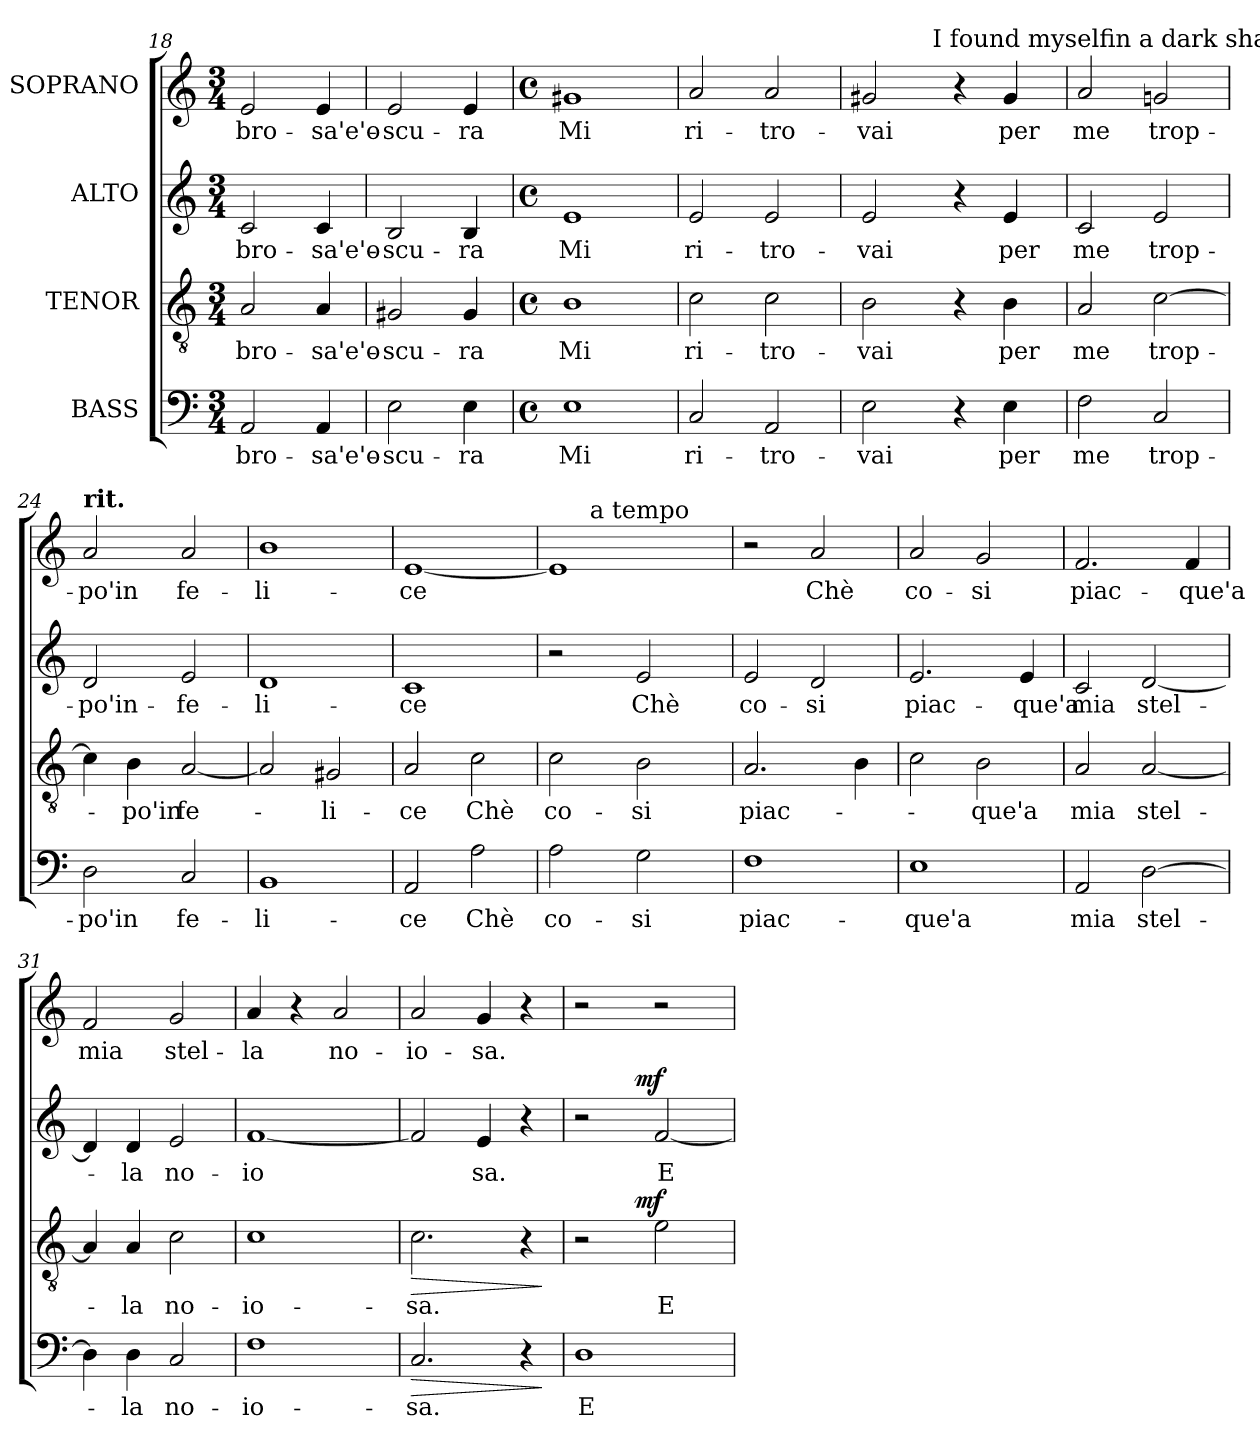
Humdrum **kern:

**kern	**text	**dynam	**kern	**text	**dynam	**kern	**text	**dynam	**kern	**text
*part4	*part4	*part4	*part3	*part3	*part3	*part2	*part2	*part2	*part1	*part1
*staff4	*staff4	*staff4	*staff3	*staff3	*staff3	*staff2	*staff2	*staff2	*staff1	*staff1
*I"BASS	*	*	*I"TENOR	*	*	*I"ALTO	*	*	*I"SOPRANO	*
*clefF4	*	*	*clefGv2	*	*	*clefG2	*	*	*clefG2	*
*k[]	*	*	*k[]	*	*	*k[]	*	*	*k[]	*
*C:	*	*	*C:	*	*	*C:	*	*	*C:	*
*M3/4	*	*	*M3/4	*	*	*M3/4	*	*	*M3/4	*
=18	=18	=18	=18	=18	=18	=18	=18	=18	=18	=18
!	!LO:LY:b	!	!	!LO:LY:b	!	!	!LO:LY:b	!	!	!LO:LY:b
2AA/	-bro-	.	2A/	-bro-	.	2c/	-bro-	.	2e/	-bro-
!	!LO:LY:b	!	!	!LO:LY:b	!	!	!LO:LY:b	!	!	!LO:LY:b
4AA/	-sa'e'o-	.	4A/	-sa'e'o-	.	4c/	-sa'e'o-	.	4e/	-sa'e'o-
=19	=19	=19	=19	=19	=19	=19	=19	=19	=19	=19
!	!LO:LY:b	!	!	!LO:LY:b	!	!	!LO:LY:b	!	!	!LO:LY:b
2E\	-scu-	.	2G#X/	-scu-	.	2B/	-scu-	.	2e/	-scu-
!	!LO:LY:b	!	!	!LO:LY:b	!	!	!LO:LY:b	!	!	!LO:LY:b
4E\	-ra	.	4G#/	-ra	.	4B/	-ra	.	4e/	-ra
=20	=20	=20	=20	=20	=20	=20	=20	=20	=20	=20
*M4/4	*	*	*M4/4	*	*	*M4/4	*	*	*M4/4	*
*met(c)	*	*	*met(c)	*	*	*met(c)	*	*	*met(c)	*
!	!LO:LY:b	!	!	!LO:LY:b	!	!	!LO:LY:b	!	!	!LO:LY:b
1E	Mi	.	1B	Mi	.	1e	Mi	.	1g#X	Mi
!!LO:LB:g=z
=21	=21	=21	=21	=21	=21	=21	=21	=21	=21	=21
!	!LO:LY:b	!	!	!LO:LY:b	!	!	!LO:LY:b	!	!	!LO:LY:b
2C/	ri-	.	2c\	ri-	.	2e/	ri-	.	2a/	ri-
!	!LO:LY:b	!	!	!LO:LY:b	!	!	!LO:LY:b	!	!	!LO:LY:b
2AA/	-tro-	.	2c\	-tro-	.	2e/	-tro-	.	2a/	-tro-
=22	=22	=22	=22	=22	=22	=22	=22	=22	=22	=22
!	!LO:LY:b	!	!	!LO:LY:b	!	!	!LO:LY:b	!	!	!LO:LY:b
*	*	*	*	*	*	*	*	*	*^	*
2E\	-vai	.	2B\	-vai	.	2e/	-vai	.	2g#X/	4..ryy	-vai
!	!	!	!	!	!	!	!	!	!	!LO:TX:a:t=I found myselfin a dark shadowy wood, much too unhappy for me	!
.	.	.	.	.	.	.	.	.	.	2ryy	.
4r	.	.	4r	.	.	4r	.	.	4r	.	.
!	!LO:LY:b	!	!	!LO:LY:b	!	!	!LO:LY:b	!	!	!	!LO:LY:b
4E\	per	.	4B\	per	.	4e/	per	.	4g#/	.	per
.	.	.	.	.	.	.	.	.	.	16ryy	.
=23	=23	=23	=23	=23	=23	=23	=23	=23	=23	=23	=23
!	!LO:LY:b	!	!	!LO:LY:b	!	!	!LO:LY:b	!	!	!	!LO:LY:b
*	*	*	*	*	*	*	*	*	*v	*v	*
2F\	me	.	2A/	me	.	2c/	me	.	2a/	me
!	!LO:LY:b	!	!	!LO:LY:b	!	!	!LO:LY:b	!	!	!LO:LY:b
2C/	trop-	.	[>2c\	trop-	.	2e/	trop-	.	2gn/	trop-
=24	=24	=24	=24	=24	=24	=24	=24	=24	=24	=24
!	!	!	!	!	!	!	!	!	!LO:TX:a:B:t=rit.	!
!	!LO:LY:b	!	!	!	!	!	!LO:LY:b	!	!	!LO:LY:b
2D\	-po'in	.	4c\]	.	.	2d/	-po'in-	.	2a/	-po'in
!	!	!	!	!LO:LY:b	!	!	!	!	!	!
.	.	.	4B\	-po'in	.	.	.	.	.	.
!	!LO:LY:b	!	!	!LO:LY:b	!	!	!LO:LY:b	!	!	!LO:LY:b
2C/	fe-	.	[<2A/	fe-	.	2e/	-fe-	.	2a/	fe-
=25	=25	=25	=25	=25	=25	=25	=25	=25	=25	=25
!	!LO:LY:b:rj	!	!	!	!	!	!LO:LY:b:rj	!	!	!LO:LY:b:rj
1BB	-li-	.	2A/]	.	.	1d	-li-	.	1b	-li-
!	!	!	!	!LO:LY:b	!	!	!	!	!	!
.	.	.	2G#X/	-li-	.	.	.	.	.	.
=26	=26	=26	=26	=26	=26	=26	=26	=26	=26	=26
!	!LO:LY:b	!	!	!LO:LY:b	!	!	!LO:LY:b	!	!	!LO:LY:b
2AA/	-ce	.	2A/	-ce	.	1c	-ce	.	[<1e	-ce
!	!LO:LY:b	!	!	!LO:LY:b	!	!	!	!	!	!
2A\	Chè	.	2c\	Chè	.	.	.	.	.	.
=27	=27	=27	=27	=27	=27	=27	=27	=27	=27	=27
!	!LO:LY:b	!	!	!LO:LY:b	!	!	!	!	!	!
*	*	*	*	*	*	*	*	*	*^	*
2A\	co-	.	2c\	co-	.	2r	.	.	1e]	8..ryy	.
!	!	!	!	!	!	!	!	!	!	!LO:TX:a:t=a tempo	!
.	.	.	.	.	.	.	.	.	.	2ryy	.
!	!LO:LY:b	!	!	!LO:LY:b	!	!	!LO:LY:b	!	!	!	!
2G\	-si	.	2B\	-si	.	2e/	Chè	.	.	.	.
.	.	.	.	.	.	.	.	.	.	4ryy	.
.	.	.	.	.	.	.	.	.	.	32ryy	.
!!LO:PB:g=z
=28	=28	=28	=28	=28	=28	=28	=28	=28	=28	=28	=28
!	!LO:LY:b	!	!	!LO:LY:b	!	!	!LO:LY:b	!	!	!	!
*	*	*	*	*	*	*	*	*	*v	*v	*
1F	piac-	.	2.A/	piac-	.	2e/	co-	.	2r	.
!	!	!	!	!	!	!	!LO:LY:b	!	!	!LO:LY:b
.	.	.	.	.	.	2d/	-si	.	2a/	Chè
.	.	.	4B\	.	.	.	.	.	.	.
=29	=29	=29	=29	=29	=29	=29	=29	=29	=29	=29
!	!LO:LY:b	!	!	!	!	!	!LO:LY:b	!	!	!LO:LY:b
1E	-que'a	.	2c\	.	.	2.e/	piac-	.	2a/	co-
!	!	!	!	!LO:LY:b	!	!	!	!	!	!LO:LY:b
.	.	.	2B\	-que'a	.	.	.	.	2g/	-si
!	!	!	!	!	!	!	!LO:LY:b	!	!	!
.	.	.	.	.	.	4e/	-que'a	.	.	.
=30	=30	=30	=30	=30	=30	=30	=30	=30	=30	=30
!	!LO:LY:b	!	!	!LO:LY:b	!	!	!LO:LY:b	!	!	!LO:LY:b
2AA/	mia	.	2A/	mia	.	2c/	mia	.	2.f/	piac-
!	!LO:LY:b	!	!	!LO:LY:b	!	!	!LO:LY:b	!	!	!
[>2D\	stel-	.	[<2A/	stel-	.	[<2d/	stel-	.	.	.
!	!	!	!	!	!	!	!	!	!	!LO:LY:b
.	.	.	.	.	.	.	.	.	4f/	-que'a
=31	=31	=31	=31	=31	=31	=31	=31	=31	=31	=31
!	!	!	!	!	!	!	!	!	!	!LO:LY:b
4D\]	.	.	4A/]	.	.	4d/]	.	.	2f/	mia
!	!LO:LY:b	!	!	!LO:LY:b	!	!	!LO:LY:b	!	!	!
4D\	-la	.	4A/	-la	.	4d/	-la	.	.	.
!	!LO:LY:b	!	!	!LO:LY:b	!	!	!LO:LY:b	!	!	!LO:LY:b
2C/	no-	.	2c\	no-	.	2e/	no-	.	2g/	stel-
=32	=32	=32	=32	=32	=32	=32	=32	=32	=32	=32
!	!LO:LY:b	!	!	!LO:LY:b	!	!	!LO:LY:b	!	!	!LO:LY:b
1F	-io-	.	1c	-io-	.	[<1f	-io	.	4a/	-la
.	.	.	.	.	.	.	.	.	4r	.
!	!	!	!	!	!	!	!	!	!	!LO:LY:b
.	.	.	.	.	.	.	.	.	2a/	no-
=33	=33	=33	=33	=33	=33	=33	=33	=33	=33	=33
!	!LO:LY:b	!LO:HP:b	!	!LO:LY:b	!LO:HP:b	!	!	!	!	!LO:LY:b
2.C/	-sa.	>	2.c\	-sa.	>	2f/]	.	.	2a/	-io-
!	!	!	!	!	!	!	!LO:LY:b	!	!	!LO:LY:b
.	.	.	.	.	.	4e/	sa.	.	4g/	-sa.
4r	.	.	4r	.	.	4r	.	.	4r	.
.	.	]	.	.	]	.	.	.	.	.
=34	=34	=34	=34	=34	=34	=34	=34	=34	=34	=34
!	!LO:LY:b	!	!	!	!	!	!	!	!	!
*	*	*	*^	*	*	*^	*	*	*	*
1D	E	.	2r	4..ryy	.	.	2r	4..ryy	.	.	2r	.
!	!	!	!	!	!	!LO:DY:a	!	!	!	!LO:DY:a	!	!
.	.	.	.	2ryy	.	mf	.	2ryy	.	mf	.	.
!	!	!	!	!	!LO:LY:b	!	!	!	!LO:LY:b	!	!	!
.	.	.	2e\	.	E	.	[<2f/	.	E	.	2r	.
.	.	.	.	16ryy	.	.	.	16ryy	.	.	.	.
*	*	*	*v	*v	*	*	*	*	*	*	*	*
*	*	*	*	*	*	*v	*v	*	*	*	*
=	=	=	=	=	=	=	=	=	=	=
*-	*-	*-	*-	*-	*-	*-	*-	*-	*-	*-
